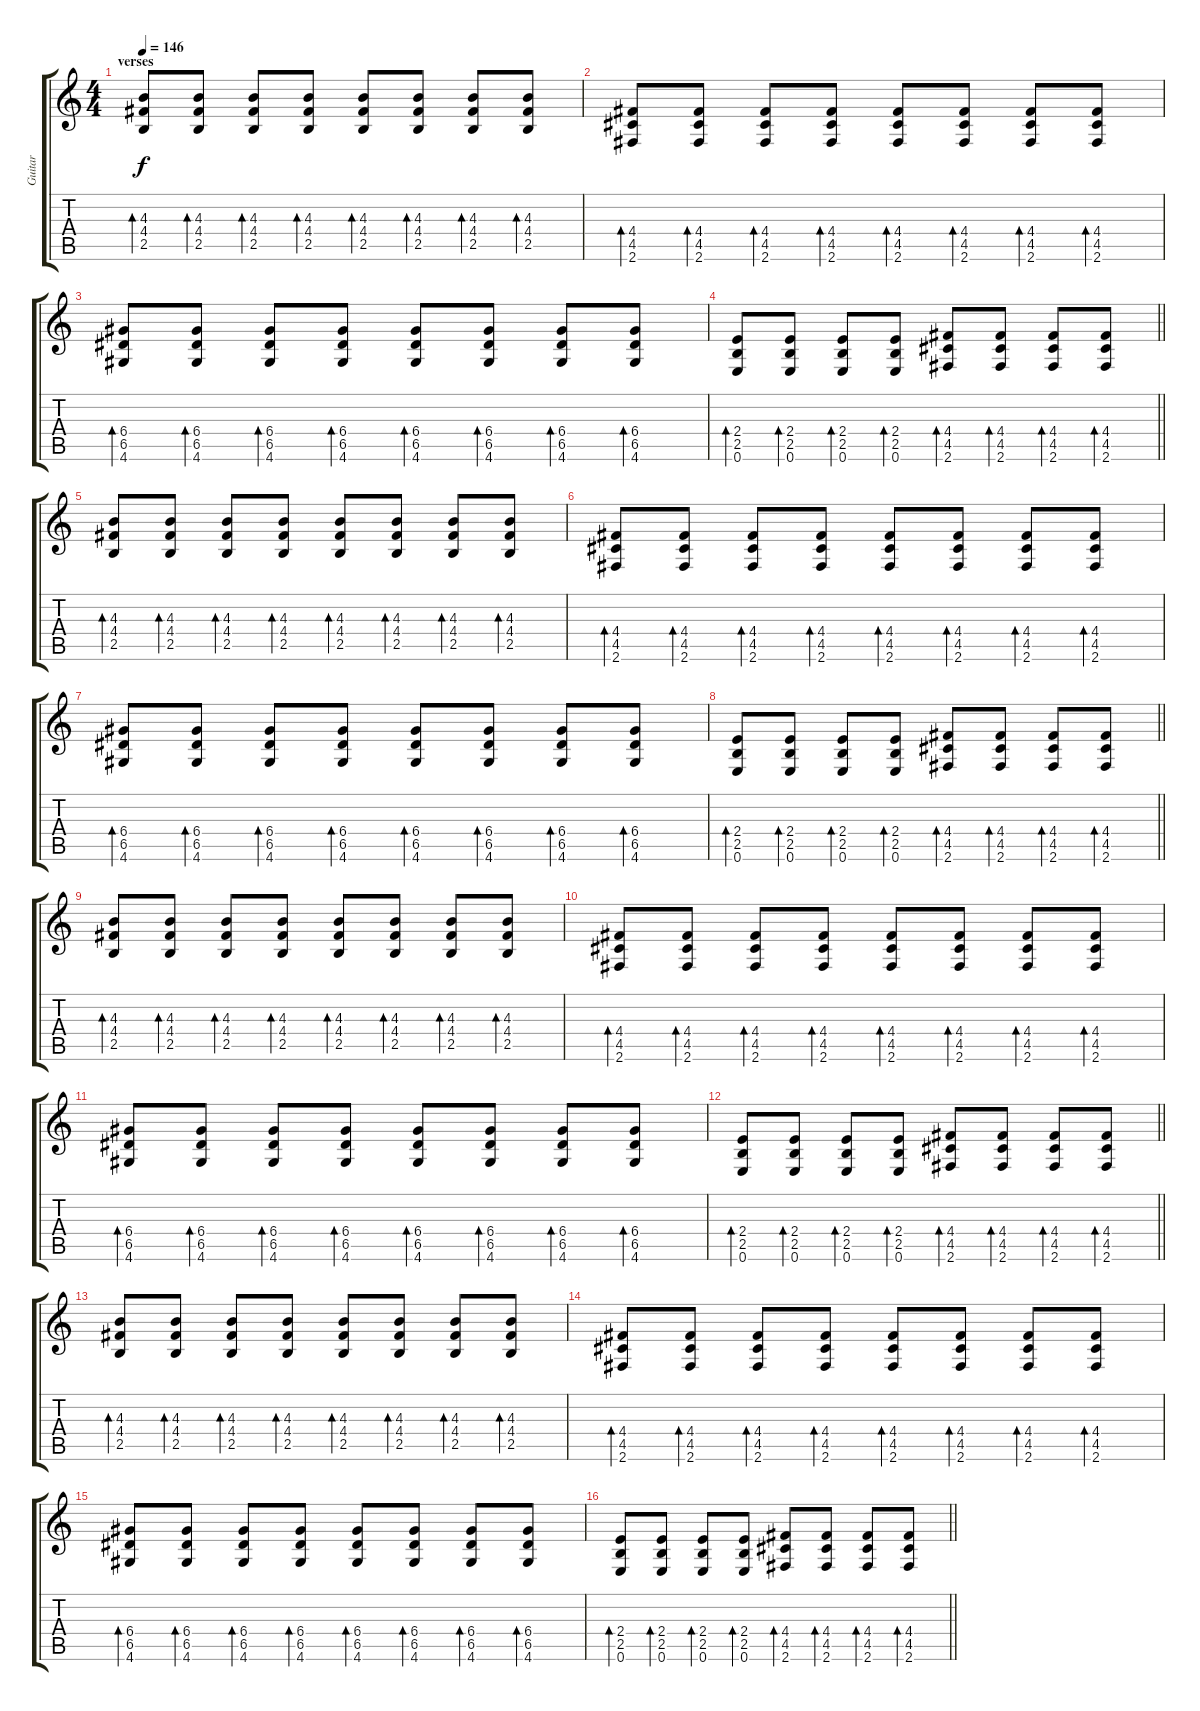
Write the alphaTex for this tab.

\track ("Guitar" "Guitar") {instrument electricguitarclean}
\staff {score tabs}
\tuning (E4 B3 G3 D3 A2 E2) {hide}
\ts (4 4)
\section ("" "verses")
\tempo 146
\clef g2
\ks c
(4.3 4.4 2.5).8{bd 120 dy f instrument electricguitarclean} (4.3 4.4 2.5).8{bd 120} (4.3 4.4 2.5).8{bd 120} (4.3 4.4 2.5).8{bd 120} (4.3 4.4 2.5).8{bd 120} (4.3 4.4 2.5).8{bd 120} (4.3 4.4 2.5).8{bd 120} (4.3 4.4 2.5).8{bd 120} |
(4.4 4.5 2.6).8{bd 120} (4.4 4.5 2.6).8{bd 120} (4.4 4.5 2.6).8{bd 120} (4.4 4.5 2.6).8{bd 120} (4.4 4.5 2.6).8{bd 120} (4.4 4.5 2.6).8{bd 120} (4.4 4.5 2.6).8{bd 120} (4.4 4.5 2.6).8{bd 120} |
(6.4 6.5 4.6).8{bd 120} (6.4 6.5 4.6).8{bd 120} (6.4 6.5 4.6).8{bd 120} (6.4 6.5 4.6).8{bd 120} (6.4 6.5 4.6).8{bd 120} (6.4 6.5 4.6).8{bd 120} (6.4 6.5 4.6).8{bd 120} (6.4 6.5 4.6).8{bd 120} |
\barLineRight lightlight
(2.4 2.5 0.6).8{bd 120} (2.4 2.5 0.6).8{bd 120} (2.4 2.5 0.6).8{bd 120} (2.4 2.5 0.6).8{bd 120} (4.4 4.5 2.6).8{bd 120} (4.4 4.5 2.6).8{bd 120} (4.4 4.5 2.6).8{bd 120} (4.4 4.5 2.6).8{bd 120} |
(4.3 4.4 2.5).8{bd 120} (4.3 4.4 2.5).8{bd 120} (4.3 4.4 2.5).8{bd 120} (4.3 4.4 2.5).8{bd 120} (4.3 4.4 2.5).8{bd 120} (4.3 4.4 2.5).8{bd 120} (4.3 4.4 2.5).8{bd 120} (4.3 4.4 2.5).8{bd 120} |
(4.4 4.5 2.6).8{bd 120} (4.4 4.5 2.6).8{bd 120} (4.4 4.5 2.6).8{bd 120} (4.4 4.5 2.6).8{bd 120} (4.4 4.5 2.6).8{bd 120} (4.4 4.5 2.6).8{bd 120} (4.4 4.5 2.6).8{bd 120} (4.4 4.5 2.6).8{bd 120} |
(6.4 6.5 4.6).8{bd 120} (6.4 6.5 4.6).8{bd 120} (6.4 6.5 4.6).8{bd 120} (6.4 6.5 4.6).8{bd 120} (6.4 6.5 4.6).8{bd 120} (6.4 6.5 4.6).8{bd 120} (6.4 6.5 4.6).8{bd 120} (6.4 6.5 4.6).8{bd 120} |
\barLineRight lightlight
(2.4 2.5 0.6).8{bd 120} (2.4 2.5 0.6).8{bd 120} (2.4 2.5 0.6).8{bd 120} (2.4 2.5 0.6).8{bd 120} (4.4 4.5 2.6).8{bd 120} (4.4 4.5 2.6).8{bd 120} (4.4 4.5 2.6).8{bd 120} (4.4 4.5 2.6).8{bd 120} |
(4.3 4.4 2.5).8{bd 120} (4.3 4.4 2.5).8{bd 120} (4.3 4.4 2.5).8{bd 120} (4.3 4.4 2.5).8{bd 120} (4.3 4.4 2.5).8{bd 120} (4.3 4.4 2.5).8{bd 120} (4.3 4.4 2.5).8{bd 120} (4.3 4.4 2.5).8{bd 120} |
(4.4 4.5 2.6).8{bd 120} (4.4 4.5 2.6).8{bd 120} (4.4 4.5 2.6).8{bd 120} (4.4 4.5 2.6).8{bd 120} (4.4 4.5 2.6).8{bd 120} (4.4 4.5 2.6).8{bd 120} (4.4 4.5 2.6).8{bd 120} (4.4 4.5 2.6).8{bd 120} |
(6.4 6.5 4.6).8{bd 120} (6.4 6.5 4.6).8{bd 120} (6.4 6.5 4.6).8{bd 120} (6.4 6.5 4.6).8{bd 120} (6.4 6.5 4.6).8{bd 120} (6.4 6.5 4.6).8{bd 120} (6.4 6.5 4.6).8{bd 120} (6.4 6.5 4.6).8{bd 120} |
\barLineRight lightlight
(2.4 2.5 0.6).8{bd 120} (2.4 2.5 0.6).8{bd 120} (2.4 2.5 0.6).8{bd 120} (2.4 2.5 0.6).8{bd 120} (4.4 4.5 2.6).8{bd 120} (4.4 4.5 2.6).8{bd 120} (4.4 4.5 2.6).8{bd 120} (4.4 4.5 2.6).8{bd 120} |
(4.3 4.4 2.5).8{bd 120} (4.3 4.4 2.5).8{bd 120} (4.3 4.4 2.5).8{bd 120} (4.3 4.4 2.5).8{bd 120} (4.3 4.4 2.5).8{bd 120} (4.3 4.4 2.5).8{bd 120} (4.3 4.4 2.5).8{bd 120} (4.3 4.4 2.5).8{bd 120} |
(4.4 4.5 2.6).8{bd 120} (4.4 4.5 2.6).8{bd 120} (4.4 4.5 2.6).8{bd 120} (4.4 4.5 2.6).8{bd 120} (4.4 4.5 2.6).8{bd 120} (4.4 4.5 2.6).8{bd 120} (4.4 4.5 2.6).8{bd 120} (4.4 4.5 2.6).8{bd 120} |
(6.4 6.5 4.6).8{bd 120} (6.4 6.5 4.6).8{bd 120} (6.4 6.5 4.6).8{bd 120} (6.4 6.5 4.6).8{bd 120} (6.4 6.5 4.6).8{bd 120} (6.4 6.5 4.6).8{bd 120} (6.4 6.5 4.6).8{bd 120} (6.4 6.5 4.6).8{bd 120} |
\barLineRight lightlight
(2.4 2.5 0.6).8{bd 120} (2.4 2.5 0.6).8{bd 120} (2.4 2.5 0.6).8{bd 120} (2.4 2.5 0.6).8{bd 120} (4.4 4.5 2.6).8{bd 120} (4.4 4.5 2.6).8{bd 120} (4.4 4.5 2.6).8{bd 120} (4.4 4.5 2.6).8{bd 120}
